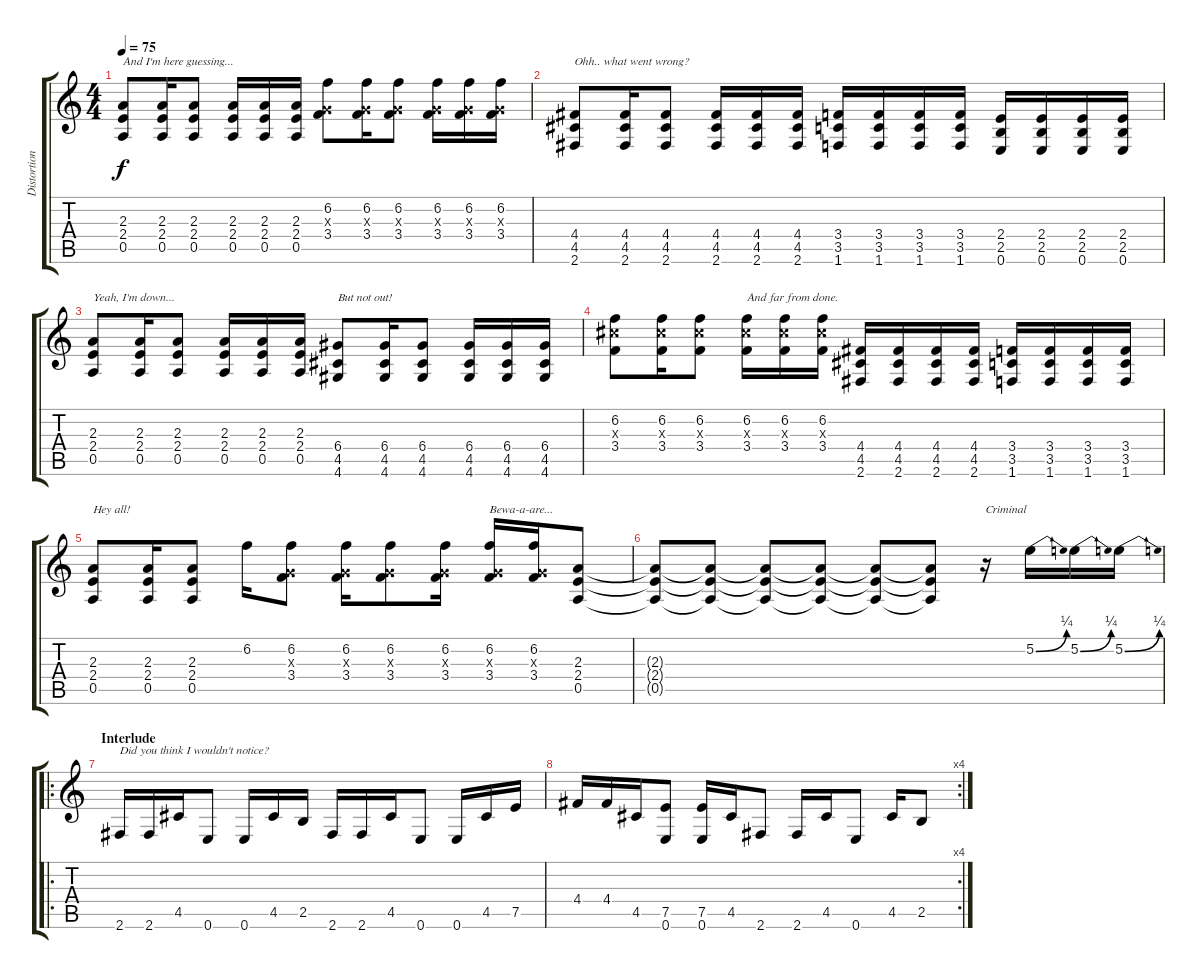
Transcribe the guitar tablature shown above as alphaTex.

\track ("Distortion Guitar" "Distortion") {instrument distortionguitar}
\staff {score tabs}
\tuning (E4 B3 G3 D3 A2 E2) {hide}
\ts (4 4)
\tempo 75
\clef g2
\ks c
(2.3 2.4 0.5).8{txt "And I'm here guessing..." dy f} (2.3 2.4 0.5).16 (2.3 2.4 0.5).8 (2.3 2.4 0.5).16 (2.3 2.4 0.5).16 (2.3 2.4 0.5).16 (6.2 0.3{x} 3.4).8 (6.2 0.3{x} 3.4).16 (6.2 0.3{x} 3.4).8 (6.2 0.3{x} 3.4).16 (6.2 0.3{x} 3.4).16 (6.2 0.3{x} 3.4).16 |
(4.4 4.5 2.6).8{txt "Ohh.. what went wrong?"} (4.4 4.5 2.6).16 (4.4 4.5 2.6).8 (4.4 4.5 2.6).16 (4.4 4.5 2.6).16 (4.4 4.5 2.6).16 (3.4 3.5 1.6).16 (3.4 3.5 1.6).16 (3.4 3.5 1.6).16 (3.4 3.5 1.6).16 (2.4 2.5 0.6).16 (2.4 2.5 0.6).16 (2.4 2.5 0.6).16 (2.4 2.5 0.6).16 |
(2.3 2.4 0.5).8{txt "Yeah, I'm down..."} (2.3 2.4 0.5).16 (2.3 2.4 0.5).8 (2.3 2.4 0.5).16 (2.3 2.4 0.5).16 (2.3 2.4 0.5).16 (6.4 4.5 4.6).8{txt "But not out!"} (6.4 4.5 4.6).16 (6.4 4.5 4.6).8 (6.4 4.5 4.6).16 (6.4 4.5 4.6).16 (6.4 4.5 4.6).16 |
(6.2 6.3{x} 3.4).8 (6.2 6.3{x} 3.4).16 (6.2 6.3{x} 3.4).8 (6.2 6.3{x} 3.4).16{txt "And far from done."} (6.2 6.3{x} 3.4).16 (6.2 6.3{x} 3.4).16 (4.4 4.5 2.6).16 (4.4 4.5 2.6).16 (4.4 4.5 2.6).16 (4.4 4.5 2.6).16 (3.4 3.5 1.6).16 (3.4 3.5 1.6).16 (3.4 3.5 1.6).16 (3.4 3.5 1.6).16 |
(2.3 2.4 0.5).8{txt "Hey all!"} (2.3 2.4 0.5).16 (2.3 2.4 0.5).8 6.2.16 (6.2 0.3{x} 3.4).8 (6.2 0.3{x} 3.4).16 (6.2 0.3{x} 3.4).8 (6.2 0.3{x} 3.4).16 (6.2 0.3{x} 3.4).16{txt "Bewa-a-are..."} (6.2 0.3{x} 3.4).16 (2.3 2.4 0.5).8 |
(2.3{t} 2.4{t} 0.5{t}).8 (2.3{t} 2.4{t} 0.5{t}).8 (2.3{t} 2.4{t} 0.5{t}).8 (2.3{t} 2.4{t} 0.5{t}).8 (2.3{t} 2.4{t} 0.5{t}).8 (2.3{t} 2.4{t} 0.5{t}).8 r.16{txt "Criminal"} 5.2{be (bend 0 0 60 1)}.16 5.2{be (bend 0 0 60 1)}.16 5.2{be (bend 0 0 60 1)}.16 |
\ro
\section ("" "Interlude")
2.6.16{txt "Did you think I wouldn't notice?" instrument electricguitarjazz} 2.6.16 4.5.16 0.6.8 0.6.16 4.5.16 2.5.16 2.6.16 2.6.16 4.5.16 0.6.8 0.6.16 4.5.16 7.5.16 |
\rc 4
4.4.16 4.4.16 4.5.16 (7.5 0.6).8 (7.5 0.6).16 4.5.16 2.6.8 2.6.16 4.5.16 0.6.8 4.5.16 2.5.8
